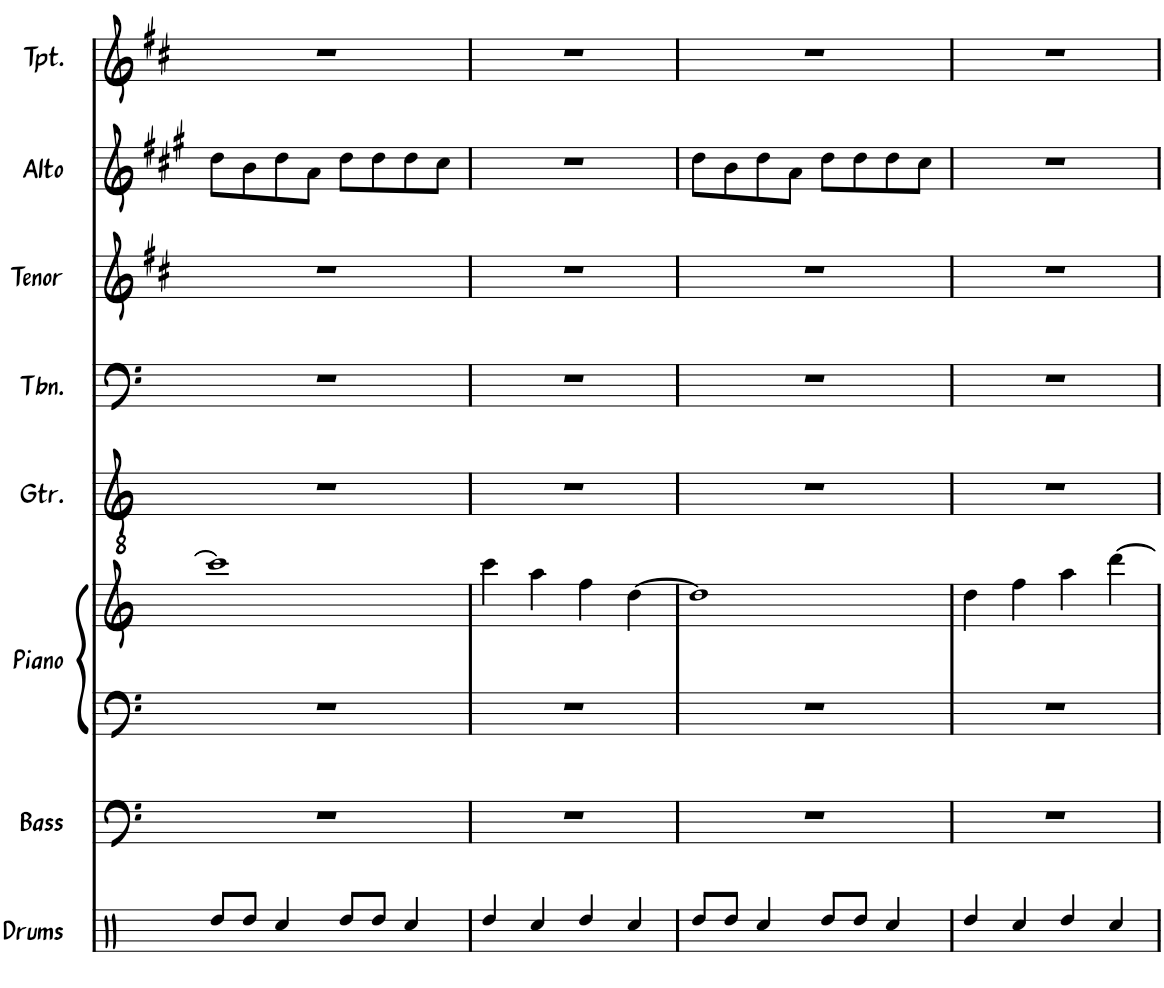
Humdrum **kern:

**kern	**kern	**kern	**kern	**kern	**kern	**kern	**kern	**kern
*part8	*part7	*part6	*part6	*part5	*part4	*part3	*part2	*part1
*staff9	*staff8	*staff7	*staff6	*staff5	*staff4	*staff3	*staff2	*staff1
*I"Drums	*I"Bass	*I"Piano	*	*I"Guitar	*I"Trombone	*I"Tenor Sax	*I"Alto Sax	*I"Trumpet
*I'Drums	*I'Bass	*I'Piano	*	*I'Gtr.	*I'Tbn.	*I'Tenor	*I'Alto	*I'Tpt.
!!LO:PB:g=z
*clefX	*clefF4	*clefF4	*clefG2	*clefGv2	*clefF4	*clefG2	*clefG2	*clefG2
*	*Trd7c12	*	*	*	*	*Trd8c14	*Trd5c9	*Trd1c2
*k[]	*k[]	*k[]	*k[]	*k[]	*k[]	*k[f#c#]	*k[f#c#g#]	*k[f#c#]
*M4/4	*M4/4	*M4/4	*M4/4	*M4/4	*M4/4	*M4/4	*M4/4	*M4/4
=9	=9	=9	=9	=9	=9	=9	=9	=9
8Rdd/L	1r	1r	1ccc]	1r	1r	1r	8dd\L	1r
8Rdd/J	.	.	.	.	.	.	8b\	.
4Rcc/	.	.	.	.	.	.	8dd\	.
.	.	.	.	.	.	.	8a\J	.
8Rdd/L	.	.	.	.	.	.	8dd\L	.
8Rdd/J	.	.	.	.	.	.	8dd\	.
4Rcc/	.	.	.	.	.	.	8dd\	.
.	.	.	.	.	.	.	8cc#\J	.
=10	=10	=10	=10	=10	=10	=10	=10	=10
4Rdd/	1r	1r	4ccc\	1r	1r	1r	1r	1r
4Rcc/	.	.	4aa\	.	.	.	.	.
4Rdd/	.	.	4ff\	.	.	.	.	.
4Rcc/	.	.	[4dd\	.	.	.	.	.
=11	=11	=11	=11	=11	=11	=11	=11	=11
8Rdd/L	1r	1r	1dd]	1r	1r	1r	8dd\L	1r
8Rdd/J	.	.	.	.	.	.	8b\	.
4Rcc/	.	.	.	.	.	.	8dd\	.
.	.	.	.	.	.	.	8a\J	.
8Rdd/L	.	.	.	.	.	.	8dd\L	.
8Rdd/J	.	.	.	.	.	.	8dd\	.
4Rcc/	.	.	.	.	.	.	8dd\	.
.	.	.	.	.	.	.	8cc#\J	.
=12	=12	=12	=12	=12	=12	=12	=12	=12
4Rdd/	1r	1r	4dd\	1r	1r	1r	1r	1r
4Rcc/	.	.	4ff\	.	.	.	.	.
4Rdd/	.	.	4aa\	.	.	.	.	.
4Rcc/	.	.	[4ddd\	.	.	.	.	.
=	=	=	=	=	=	=	=	=
*-	*-	*-	*-	*-	*-	*-	*-	*-
